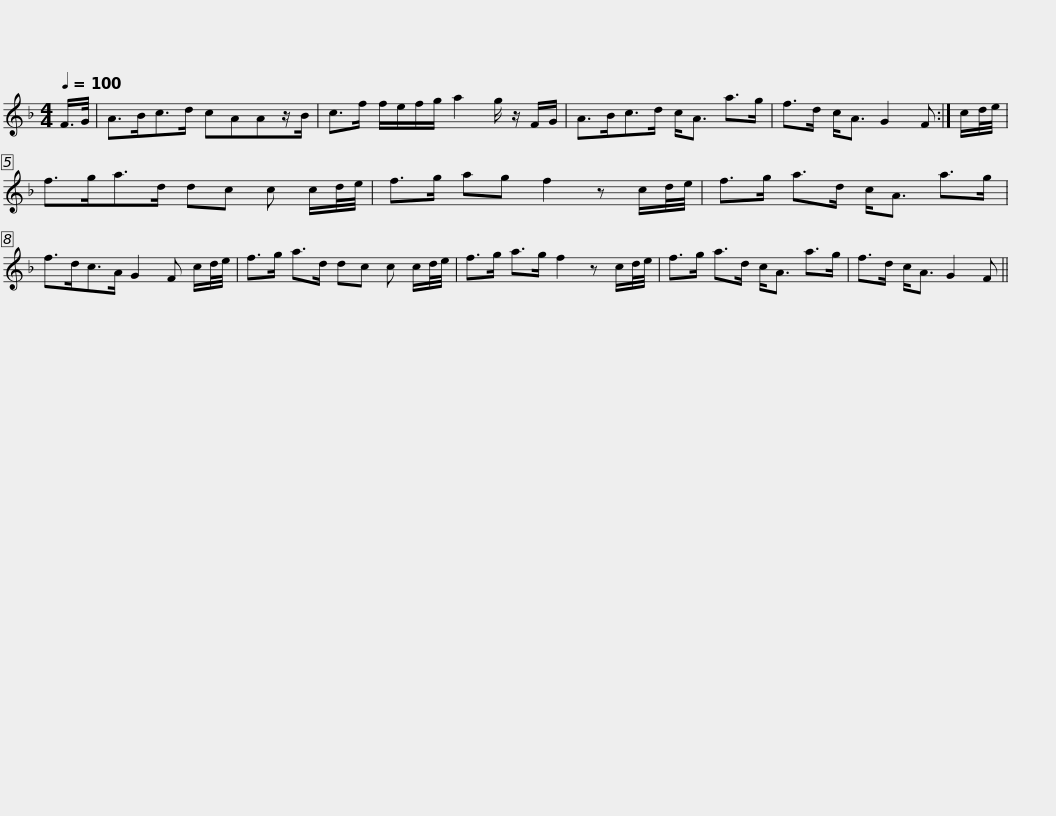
X:1
L:1/8
Q:1/4=100
M:4/4
I:linebreak $
K:F
V:1 treble
V:1
 F/>G/ | A>Bc>d cAAz/B/ | c>f f/e/f/g/ a2 g/ z/ F/G/ | A>Bc>d c<A a>g | f>d c<A G2 F :| %5
 c/d/4e/4 |$ f>ga>d dc c c/d/4e/4 | f>g ag f2 z c/d/4e/4 | f>g a>d c<A a>g | f>dc>A G2 F c/d/4e/4 |$ %10
 f>g a>d dc c c/d/4e/4 | f>g a>g f2 z c/d/4e/4 | f>g a>d c<A a>g | f>d c<A G2 F || %14
